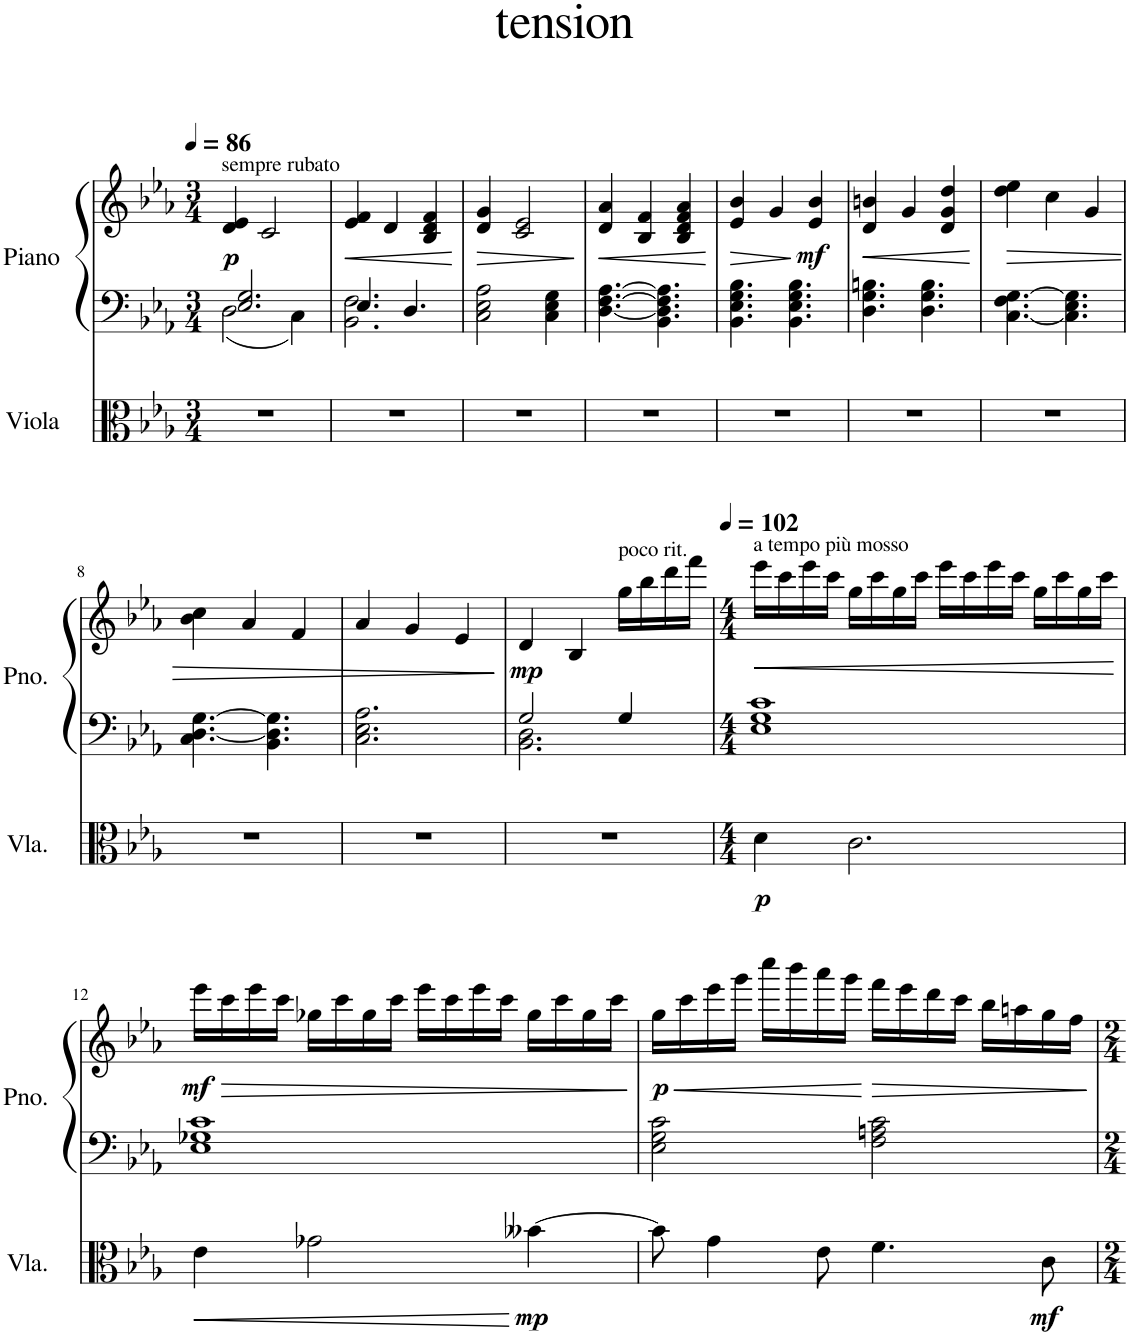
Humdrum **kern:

**kern	**dynam	**kern	**kern	**dynam
*part2	*part2	*part1	*part1	*part1
*staff3	*staff3	*staff2	*staff1	*staff1/2
*I"Viola	*	*I"Piano	*	*
*I'Vla.	*	*I'Pno.	*	*
*clefC3	*	*clefF4	*clefG2	*
*k[b-e-a-]	*	*k[b-e-a-]	*k[b-e-a-]	*
*M3/4	*	*M3/4	*M3/4	*
*MM86	*	*MM86	*MM86	*
=1	=1	=1	=1	=1
*	*	*^	*	*
!	!	!	!	!LO:TX:a:t=sempre rubato	!
!	!	!	!	!	!LO:DY:b
2.r	.	2.E-/ 2.G/	2D\	4d/ 4e-/	p
.	.	.	.	2c/	.
.	.	.	4C\	.	.
=2	=2	=2	=2	=2	=2
!	!	!	!	!	!LO:HP:b
2.r	.	4.E-/	2.BB-\ 2.F\	4e-/ 4f/	<
.	.	.	.	4d/	.
.	.	4.D/	.	.	.
.	.	.	.	4B-/ 4d/ 4f/	.
*	*	*v	*v	*	*
.	.	.	.	[
=3	=3	=3	=3	=3
!	!	!	!	!LO:HP:b
2.r	.	2C\ 2E-\ 2A-\	4d/ 4g/	>
.	.	.	2c/ 2e-/	.
.	.	4C\ 4E-\ 4G\	.	.
.	.	.	.	]
=4	=4	=4	=4	=4
!	!	!	!	!LO:HP:b
2.r	.	[4.D\ [4.F\ [4.A-\	4d/ 4a-/	<
.	.	.	4B-/ 4f/	.
.	.	4.BB-\ 4.D\] 4.F\] 4.A-\]	.	.
.	.	.	4B-/ 4d/ 4f/ 4a-/	.
.	.	.	.	[
=5	=5	=5	=5	=5
!	!	!	!	!LO:HP:b
2.r	.	4.BB-\ 4.E-\ 4.G\ 4.B-\	4e-/ 4b-/	>
.	.	.	4g/	.
.	.	4.BB-\ 4.E-\ 4.G\ 4.B-\	.	.
!	!	!	!	!LO:DY:n=1:b
.	.	.	4e-/ 4b-/	] mf
=6	=6	=6	=6	=6
!	!	!	!	!LO:HP:b
2.r	.	4.D\ 4.G\ 4.Bn\	4d/ 4bn/	<
.	.	.	4g/	.
.	.	4.D\ 4.G\ 4.B\	.	.
.	.	.	4d/ 4g/ 4dd/	.
.	.	.	.	[
=7	=7	=7	=7	=7
!	!	!	!	!LO:HP:b
2.r	.	[4.C\ 4.F\ [4.G\	4dd\ 4ee-\	>
.	.	.	4cc\	.
.	.	4.C\] 4.E-\ 4.G\]	.	.
.	.	.	4g/	.
!!LO:LB:g=z
=8	=8	=8	=8	=8
2.r	.	4.C\ [4.D\ [4.G\	4b-\ 4cc\	.
.	.	.	4a-/	.
.	.	4.BB-\ 4.D\] 4.G\]	.	.
.	.	.	4f/	.
=9	=9	=9	=9	=9
2.r	.	2.C\ 2.E-\ 2.A-\	4a-/	.
.	.	.	4g/	.
.	.	.	4e-/	.
.	.	.	.	]
=10	=10	=10	=10	=10
*	*	*^	*	*
!	!	!	!	!	!LO:DY:b
2.r	.	2G/	2.BB-\ 2.D\	4d/	mp
.	.	.	.	4B-/	.
!	!	!	!	!LO:TX:a:t=poco rit.	!
.	.	4G/	.	16gg\LL	.
.	.	.	.	16bb-\	.
.	.	.	.	16ddd\	.
.	.	.	.	16fff\JJ	.
*	*	*v	*v	*	*
=11	=11	=11	=11	=11
*M4/4	*	*M4/4	*M4/4	*
*	*	*	*MM102	*
!	!	!	!LO:TX:a:t=a tempo più mosso	!
!	!LO:DY:b	!	!	!LO:HP:b
4d\	p	1E- 1G 1c	16eee-\LL	<
.	.	.	16ccc\	.
.	.	.	16eee-\	.
.	.	.	16ccc\JJ	.
2.c\	.	.	16gg\LL	.
.	.	.	16ccc\	.
.	.	.	16gg\	.
.	.	.	16ccc\JJ	.
.	.	.	16eee-\LL	.
.	.	.	16ccc\	.
.	.	.	16eee-\	.
.	.	.	16ccc\JJ	.
.	.	.	16gg\LL	.
.	.	.	16ccc\	.
.	.	.	16gg\	.
.	.	.	16ccc\JJ	.
.	.	.	.	[
!!LO:LB:g=z
=12	=12	=12	=12	=12
!	!LO:HP:b	!	!	!LO:HP:b
!	!	!	!	!LO:DY:n=1:b
4e-\	<	1E- 1G-X 1c	16eee-\LL	> mf
.	.	.	16ccc\	.
.	.	.	16eee-\	.
.	.	.	16ccc\JJ	.
2g-X\	.	.	16gg-X\LL	.
.	.	.	16ccc\	.
.	.	.	16gg-\	.
.	.	.	16ccc\JJ	.
.	.	.	16eee-\LL	.
.	.	.	16ccc\	.
.	.	.	16eee-\	.
.	.	.	16ccc\JJ	.
!	!LO:DY:n=1:b	!	!	!
[4b--X\	[ mp	.	16gg-\LL	.
.	.	.	16ccc\	.
.	.	.	16gg-\	.
.	.	.	16ccc\JJ	.
.	.	.	.	]
=13	=13	=13	=13	=13
!	!	!	!	!LO:HP:b
!	!	!	!	!LO:DY:n=1:b
8b--\]	.	2E-\ 2G\ 2c\	16gg\LL	< p
.	.	.	16ccc\	.
4g\	.	.	16eee-\	.
.	.	.	16ggg\JJ	.
.	.	.	16cccc\LL	.
.	.	.	16bbb-\	.
8e-\	.	.	16aaa-\	.
.	.	.	16ggg\JJ	.
!	!	!	!	!LO:HP:n=1:b
4.f\	.	2F\ 2An\ 2c\	16fff\LL	[ >
.	.	.	16eee-\	.
.	.	.	16ddd\	.
.	.	.	16ccc\JJ	.
.	.	.	16bb-\LL	.
.	.	.	16aan\	.
!	!LO:DY:b	!	!	!
8c\	mf	.	16gg\	.
.	.	.	16ff\JJ	.
.	.	.	.	]
=	=	=	=	=
*-	*-	*-	*-	*-
